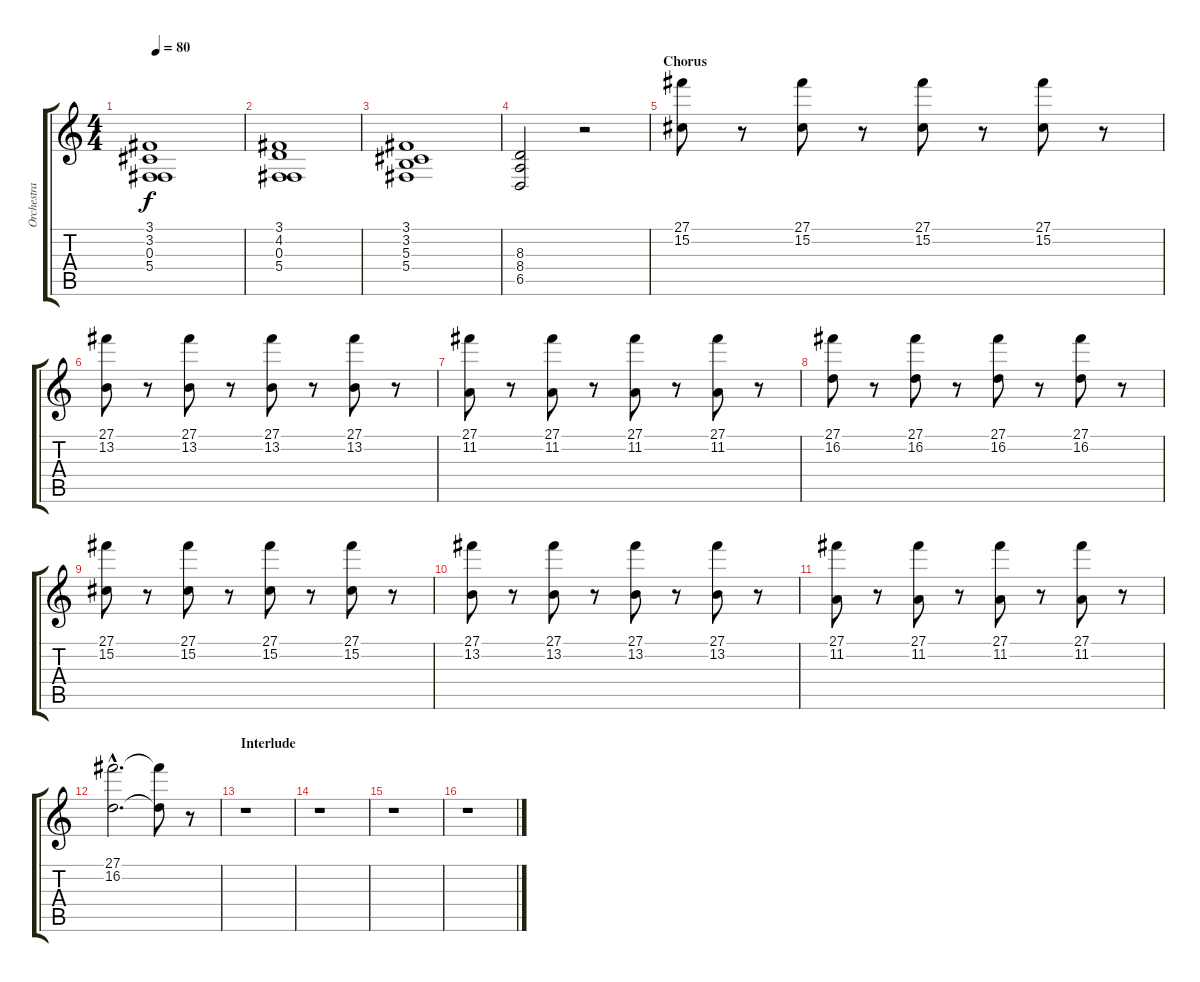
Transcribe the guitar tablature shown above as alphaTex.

\track ("Orchestra" "Orchestra") {instrument stringensemble1}
\staff {score tabs}
\tuning (Eb4 Bb3 Gb3 Db3 Ab2 Eb2) {hide}
\ts (4 4)
\tempo 80
\clef g2
\ks c
(3.1 3.2 0.3 5.4).1{dy f} |
(3.1 4.2 0.3 5.4).1 |
(3.1 3.2 5.3 5.4).1 |
(8.3 8.4 6.5).2 r.2 |
\section ("" "Chorus")
(27.1 15.2).8 r.8 (27.1 15.2).8 r.8 (27.1 15.2).8 r.8 (27.1 15.2).8 r.8 |
(27.1 13.2).8 r.8 (27.1 13.2).8 r.8 (27.1 13.2).8 r.8 (27.1 13.2).8 r.8 |
(27.1 11.2).8 r.8 (27.1 11.2).8 r.8 (27.1 11.2).8 r.8 (27.1 11.2).8 r.8 |
(27.1 16.2).8 r.8 (27.1 16.2).8 r.8 (27.1 16.2).8 r.8 (27.1 16.2).8 r.8 |
(27.1 15.2).8 r.8 (27.1 15.2).8 r.8 (27.1 15.2).8 r.8 (27.1 15.2).8 r.8 |
(27.1 13.2).8 r.8 (27.1 13.2).8 r.8 (27.1 13.2).8 r.8 (27.1 13.2).8 r.8 |
(27.1 11.2).8 r.8 (27.1 11.2).8 r.8 (27.1 11.2).8 r.8 (27.1 11.2).8 r.8 |
(27.1{hac} 16.2{hac}).2{d} (27.1{t} 16.2{t}).8 r.8 |
\section ("" "Interlude")
r.1 |
r.1 |
r.1 |
r.1
